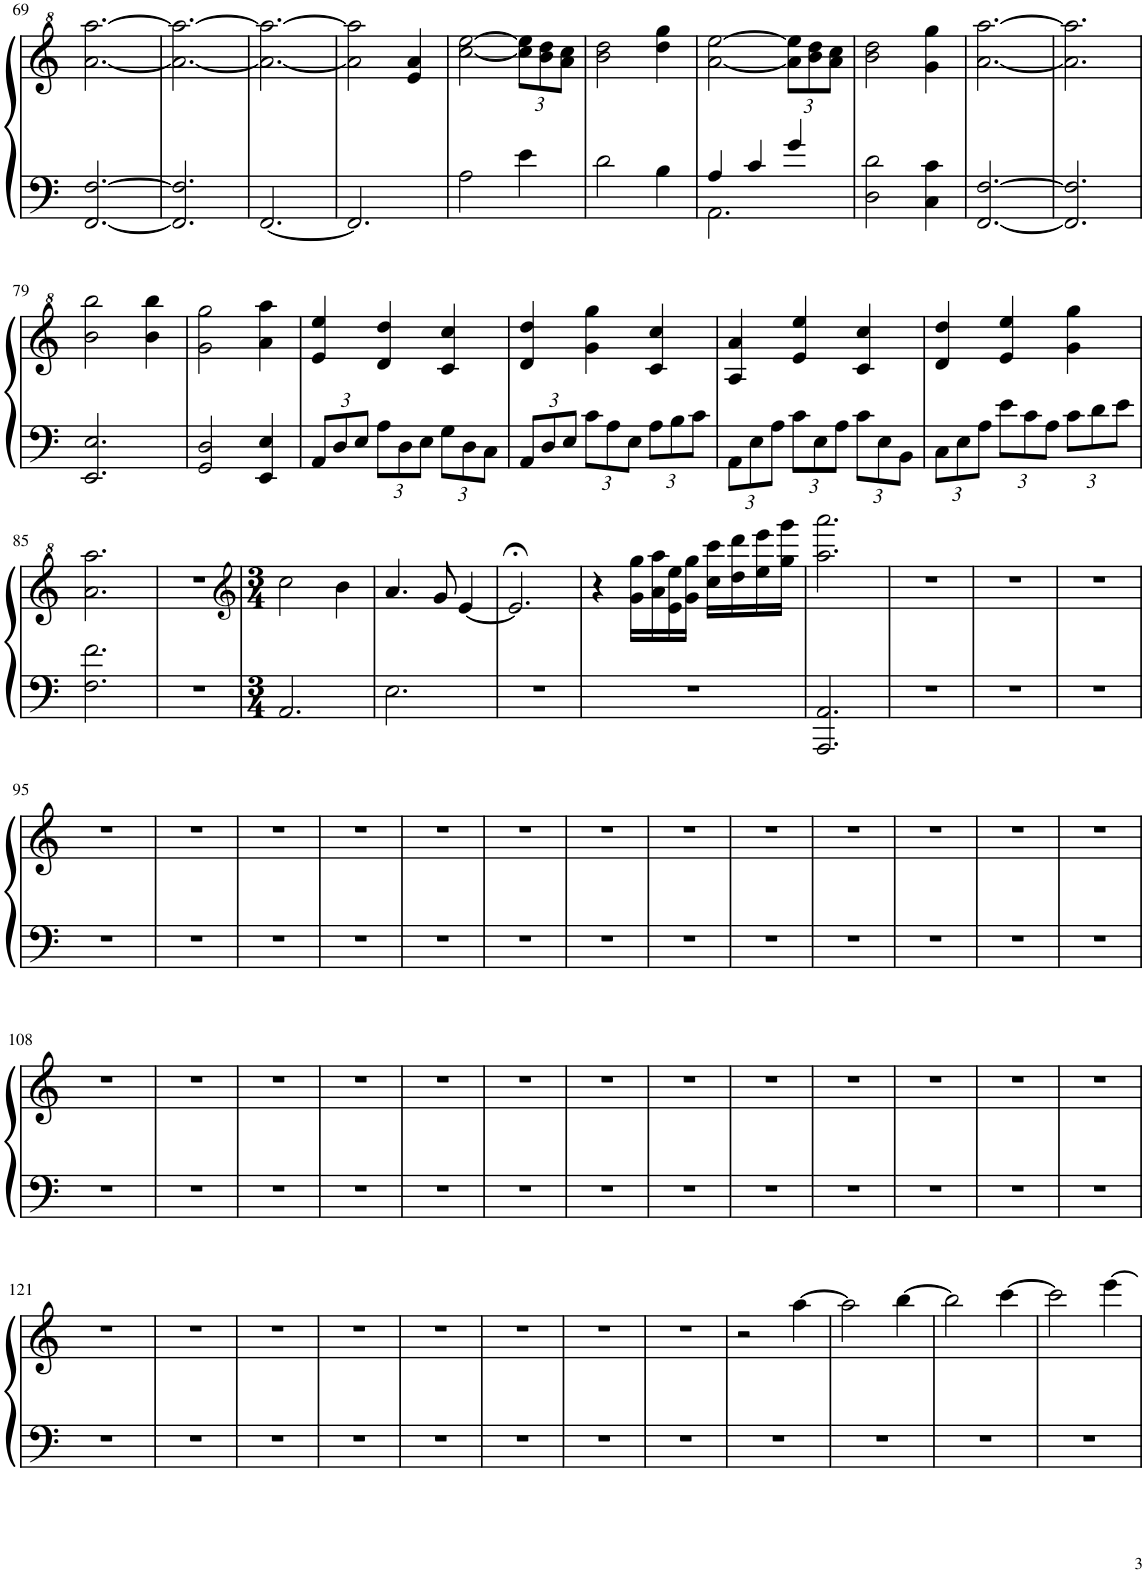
**kern	**kern
*part1	*part1
*staff2	*staff1
*I"Piano	*
*I'Pno.	*
!!LO:PB:g=z
*clefF4	*clefG^2
*k[]	*k[]
*M3/4	*M3/4
=69	=69
[2.FF/ [2.F/	[2.aa\ [2.aaa\
=70	=70
2.FF/] 2.F/]	2.aa\_ 2.aaa\_
=71	=71
[2.FF/	2.aa\_ 2.aaa\_
=72	=72
2.FF/]	2aa\] 2aaa\]
.	4ee/ 4aa/
=73	=73
2A\	[2ccc\ [2eee\
*	*Xbrackettup
4e\	12ccc\] 12eee\]L
.	12bb\ 12ddd\
.	12aa\ 12ccc\J
=74	=74
2d\	2bb\ 2ddd\
4B\	4ddd\ 4ggg\
=75	=75
*^	*
4A/	2.AA\	[2aa\ [2eee\
4c/	.	.
4g/	.	12aa\] 12eee\]L
.	.	12bb\ 12ddd\
.	.	12aa\ 12ccc\J
*v	*v	*
=76	=76
2D\ 2d\	2bb\ 2ddd\
4C\ 4c\	4gg\ 4ggg\
=77	=77
[2.FF/ [2.F/	[2.aa\ [2.aaa\
=78	=78
2.FF/] 2.F/]	2.aa\] 2.aaa\]
!!LO:LB:g=z
=79	=79
2.EE/ 2.E/	2bb\ 2bbb\
.	4bb\ 4bbb\
=80	=80
2GG/ 2D/	2gg\ 2ggg\
4EE/ 4E/	4aa\ 4aaa\
=81	=81
*Xbrackettup	*
12AA/L	4ee/ 4eee/
12D/	.
12E/J	.
12A\L	4dd/ 4ddd/
12D\	.
12E\J	.
12G\L	4cc/ 4ccc/
12D\	.
12C\J	.
=82	=82
12AA/L	4dd/ 4ddd/
12D/	.
12E/J	.
12c\L	4gg\ 4ggg\
12A\	.
12E\J	.
12A\L	4cc/ 4ccc/
12B\	.
12c\J	.
=83	=83
12AA\L	4a/ 4aa/
12E\	.
12A\J	.
12c\L	4ee/ 4eee/
12E\	.
12A\J	.
12c\L	4cc/ 4ccc/
12E\	.
12BB\J	.
=84	=84
12C\L	4dd/ 4ddd/
12E\	.
12A\J	.
12e\L	4ee/ 4eee/
12c\	.
12A\J	.
12c\L	4gg\ 4ggg\
12d\	.
12e\J	.
!!LO:LB:g=z
=85	=85
2.F\ 2.f\	2.aa\ 2.aaa\
=86	=86
2.r	2.r
=87	=87
*	*clefG2
*M3/4	*M3/4
2.AA/	2cc\
.	4b\
=88	=88
2.E\	4.a/
.	8g/
.	[4e/
=89	=89
2.r	2.e;</]
=90	=90
2.r	4r
.	16g\ 16gg\LL
.	16a\ 16aa\
.	16e\ 16ee\
.	16g\ 16gg\JJ
.	16cc\ 16ccc\LL
.	16dd\ 16ddd\
.	16ee\ 16eee\
.	16gg\ 16ggg\JJ
=91	=91
2.AAA/ 2.AA/	2.aa\ 2.aaa\
=92	=92
2.r	2.r
=93	=93
2.r	2.r
=94	=94
2.r	2.r
!!LO:LB:g=z
=95	=95
2.r	2.r
=96	=96
2.r	2.r
=97	=97
2.r	2.r
=98	=98
2.r	2.r
=99	=99
2.r	2.r
=100	=100
2.r	2.r
=101	=101
2.r	2.r
=102	=102
2.r	2.r
=103	=103
2.r	2.r
=104	=104
2.r	2.r
=105	=105
2.r	2.r
=106	=106
2.r	2.r
=107	=107
2.r	2.r
!!LO:LB:g=z
=108	=108
2.r	2.r
=109	=109
2.r	2.r
=110	=110
2.r	2.r
=111	=111
2.r	2.r
=112	=112
2.r	2.r
=113	=113
2.r	2.r
=114	=114
2.r	2.r
=115	=115
2.r	2.r
=116	=116
2.r	2.r
=117	=117
2.r	2.r
=118	=118
2.r	2.r
=119	=119
2.r	2.r
=120	=120
2.r	2.r
!!LO:LB:g=z
=121	=121
2.r	2.r
=122	=122
2.r	2.r
=123	=123
2.r	2.r
=124	=124
2.r	2.r
=125	=125
2.r	2.r
=126	=126
2.r	2.r
=127	=127
2.r	2.r
=128	=128
2.r	2.r
=129	=129
2.r	2r
.	[4aa\
=130	=130
2.r	2aa\]
.	[4bb\
=131	=131
2.r	2bb\]
.	[4ccc\
=132	=132
2.r	2ccc\]
.	[4eee\
=	=
*-	*-
